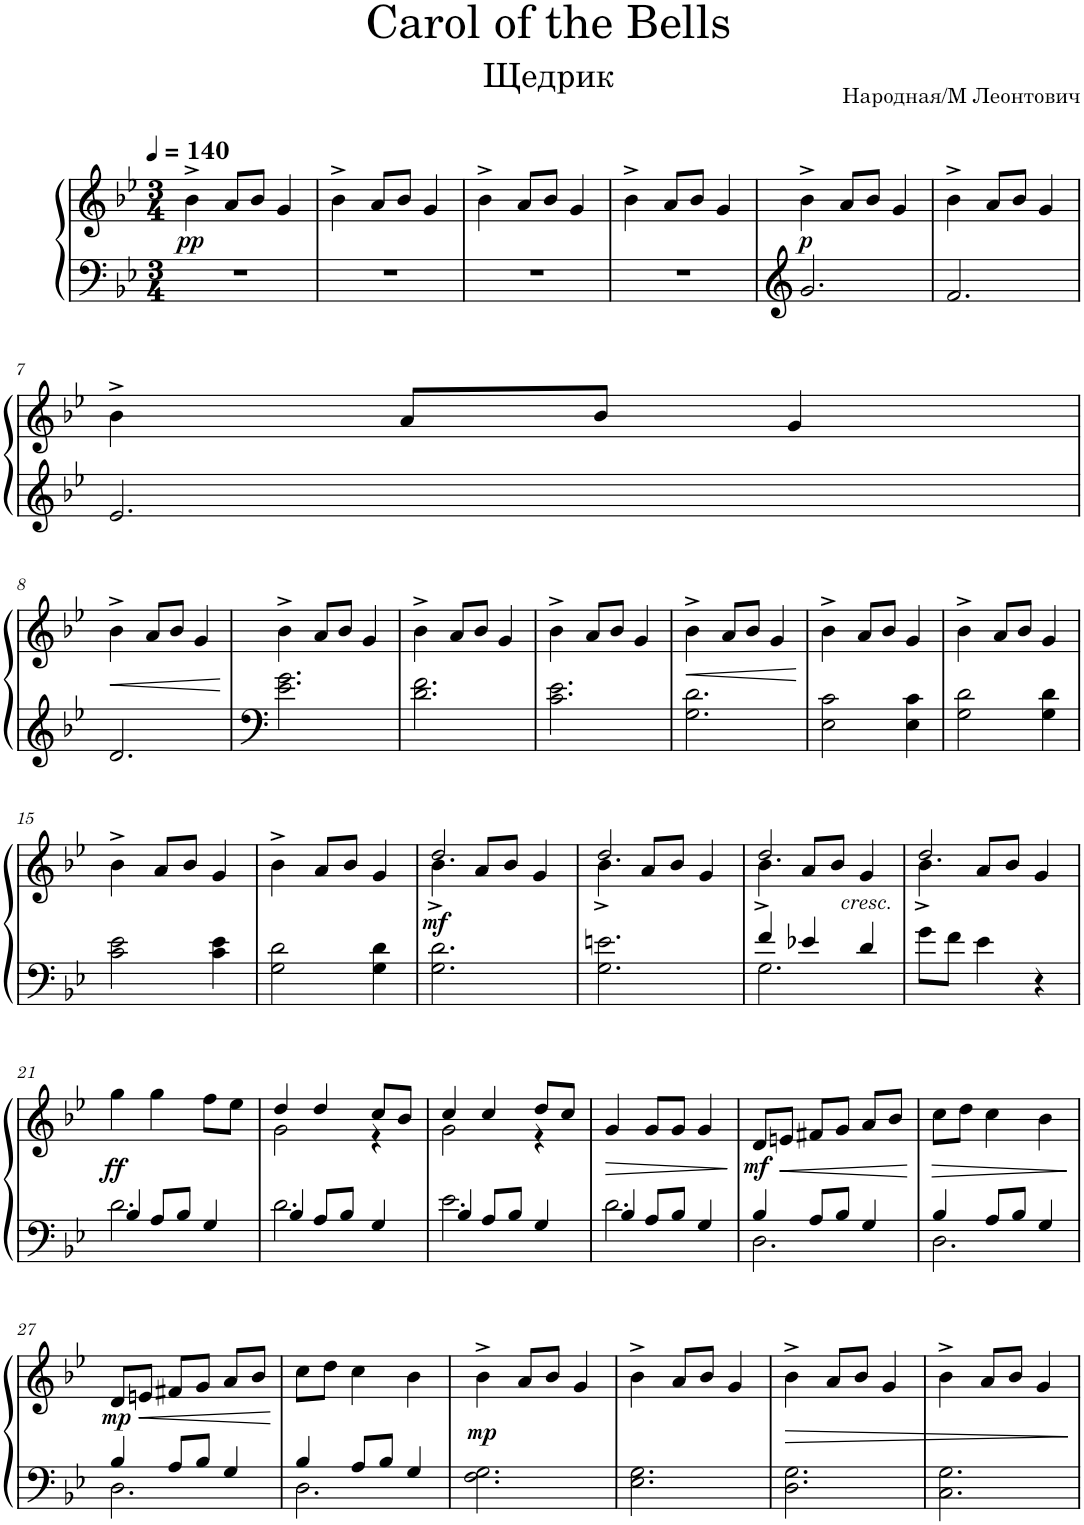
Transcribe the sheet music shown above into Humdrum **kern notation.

**kern	**kern	**dynam
*part1	*part1	*part1
*staff2	*staff1	*staff1/2
*I"Piano	*	*
*I'Pno.	*	*
*clefF4	*clefG2	*
*k[b-e-]	*k[b-e-]	*
*M3/4	*M3/4	*
*MM140	*MM140	*
=1	=1	=1
!	!	!LO:DY:b
2.r	4b-^\	pp
.	8a/L	.
.	8b-/J	.
.	4g/	.
=2	=2	=2
2.r	4b-^\	.
.	8a/L	.
.	8b-/J	.
.	4g/	.
=3	=3	=3
2.r	4b-^\	.
.	8a/L	.
.	8b-/J	.
.	4g/	.
=4	=4	=4
2.r	4b-^\	.
.	8a/L	.
.	8b-/J	.
.	4g/	.
=5	=5	=5
!	!	!LO:DY:b
2.g/	4b-^\	p
.	8a/L	.
.	8b-/J	.
.	4g/	.
=6	=6	=6
2.f/	4b-^\	.
.	8a/L	.
.	8b-/J	.
.	4g/	.
!!LO:LB:g=z
=7	=7	=7
2.e-/	4b-^\	.
.	8a/L	.
.	8b-/J	.
.	4g/	.
!!LO:LB:g=z
=8	=8	=8
!	!	!LO:HP:b
2.d/	4b-^\	<
.	8a/L	.
.	8b-/J	.
.	4g/	.
.	.	[
=9	=9	=9
2.e-\ 2.g\	4b-^\	.
.	8a/L	.
.	8b-/J	.
.	4g/	.
=10	=10	=10
2.d\ 2.f\	4b-^\	.
.	8a/L	.
.	8b-/J	.
.	4g/	.
=11	=11	=11
2.c\ 2.e-\	4b-^\	.
.	8a/L	.
.	8b-/J	.
.	4g/	.
=12	=12	=12
!	!	!LO:HP:b
2.G\ 2.d\	4b-^\	<
.	8a/L	.
.	8b-/J	.
.	4g/	.
.	.	[
=13	=13	=13
2E-\ 2c\	4b-^\	.
.	8a/L	.
.	8b-/J	.
4E-\ 4c\	4g/	.
=14	=14	=14
2G\ 2d\	4b-^\	.
.	8a/L	.
.	8b-/J	.
4G\ 4d\	4g/	.
!!LO:LB:g=z
=15	=15	=15
2c\ 2e-\	4b-^\	.
.	8a/L	.
.	8b-/J	.
4c\ 4e-\	4g/	.
=16	=16	=16
2G\ 2d\	4b-^\	.
.	8a/L	.
.	8b-/J	.
4G\ 4d\	4g/	.
=17	=17	=17
*	*^	*
!	!	!	!LO:DY:b
2.G\ 2.d\	4b-^\	2.dd/	mf
.	8a/L	.	.
.	8b-/J	.	.
.	4g/	.	.
=18	=18	=18	=18
2.G\ 2.en\	4b-^\	2.dd/	.
.	8a/L	.	.
.	8b-/J	.	.
.	4g/	.	.
=19	=19	=19	=19
*^	*	*	*
4f/	2.G\	4b-^\	2.dd/	.
4e-X/	.	8a/L	.	.
!	!	!LO:TX:b:i:t=cresc.	!	!
.	.	8b-/J	.	.
4d/	.	4g/	.	.
*v	*v	*	*	*
=20	=20	=20	=20
8g\L	4b-^\	2.dd/	.
8f\J	.	.	.
4e-\	8a/L	.	.
.	8b-/J	.	.
4r	4g/	.	.
*	*v	*v	*
!!LO:LB:g=z
=21	=21	=21
*^	*	*
!	!	!	!LO:DY:b
4B-/	2.d\	4gg\	ff
8A/L	.	4gg\	.
8B-/J	.	.	.
4G/	.	8ff\L	.
.	.	8ee-\J	.
=22	=22	=22	=22
*	*	*^	*
4B-/	2.d\	4dd/	2g\	.
8A/L	.	4dd/	.	.
8B-/J	.	.	.	.
4G/	.	8cc/L	4r	.
.	.	8b-/J	.	.
=23	=23	=23	=23	=23
4B-/	2.e-\	4cc/	2g\	.
8A/L	.	4cc/	.	.
8B-/J	.	.	.	.
4G/	.	8dd/L	4r	.
.	.	8cc/J	.	.
*	*	*v	*v	*
=24	=24	=24	=24
!	!	!	!LO:HP:b
4B-/	2.d\	4g/	>
8A/L	.	8g/L	.
8B-/J	.	8g/J	.
4G/	.	4g/	.
*v	*v	*	*
.	.	]
=25	=25	=25
*^	*	*
!	!	!	!LO:DY:b
4B-/	2.D\	8d/L	mf
!	!	!	!LO:HP:b
.	.	8en/J	<
8A/L	.	8f#X/L	.
8B-/J	.	8g/J	.
4G/	.	8a/L	.
.	.	8b-/J	.
*v	*v	*	*
.	.	[
=26	=26	=26
*^	*	*
!	!	!	!LO:HP:b
4B-/	2.D\	8cc\L	>
.	.	8dd\J	.
8A/L	.	4cc\	.
8B-/J	.	.	.
4G/	.	4b-\	.
*v	*v	*	*
.	.	]
!!LO:LB:g=z
=27	=27	=27
*^	*	*
!	!	!	!LO:DY:b
4B-/	2.D\	8d/L	mp
!	!	!	!LO:HP:b
.	.	8en/J	<
8A/L	.	8f#X/L	.
8B-/J	.	8g/J	.
4G/	.	8a/L	.
.	.	8b-/J	.
*v	*v	*	*
.	.	[
=28	=28	=28
*^	*	*
4B-/	2.D\	8cc\L	.
.	.	8dd\J	.
8A/L	.	4cc\	.
8B-/J	.	.	.
4G/	.	4b-\	.
*v	*v	*	*
=29	=29	=29
!	!	!LO:DY:b
2.F\ 2.G\	4b-^\	mp
.	8a/L	.
.	8b-/J	.
.	4g/	.
=30	=30	=30
2.E-\ 2.G\	4b-^\	.
.	8a/L	.
.	8b-/J	.
.	4g/	.
=31	=31	=31
!	!	!LO:HP:b
2.D\ 2.G\	4b-^\	>
.	8a/L	.
.	8b-/J	.
.	4g/	.
=32	=32	=32
2.C\ 2.G\	4b-^\	.
.	8a/L	.
.	8b-/J	.
.	4g/	.
.	.	]
=	=	=
*-	*-	*-
